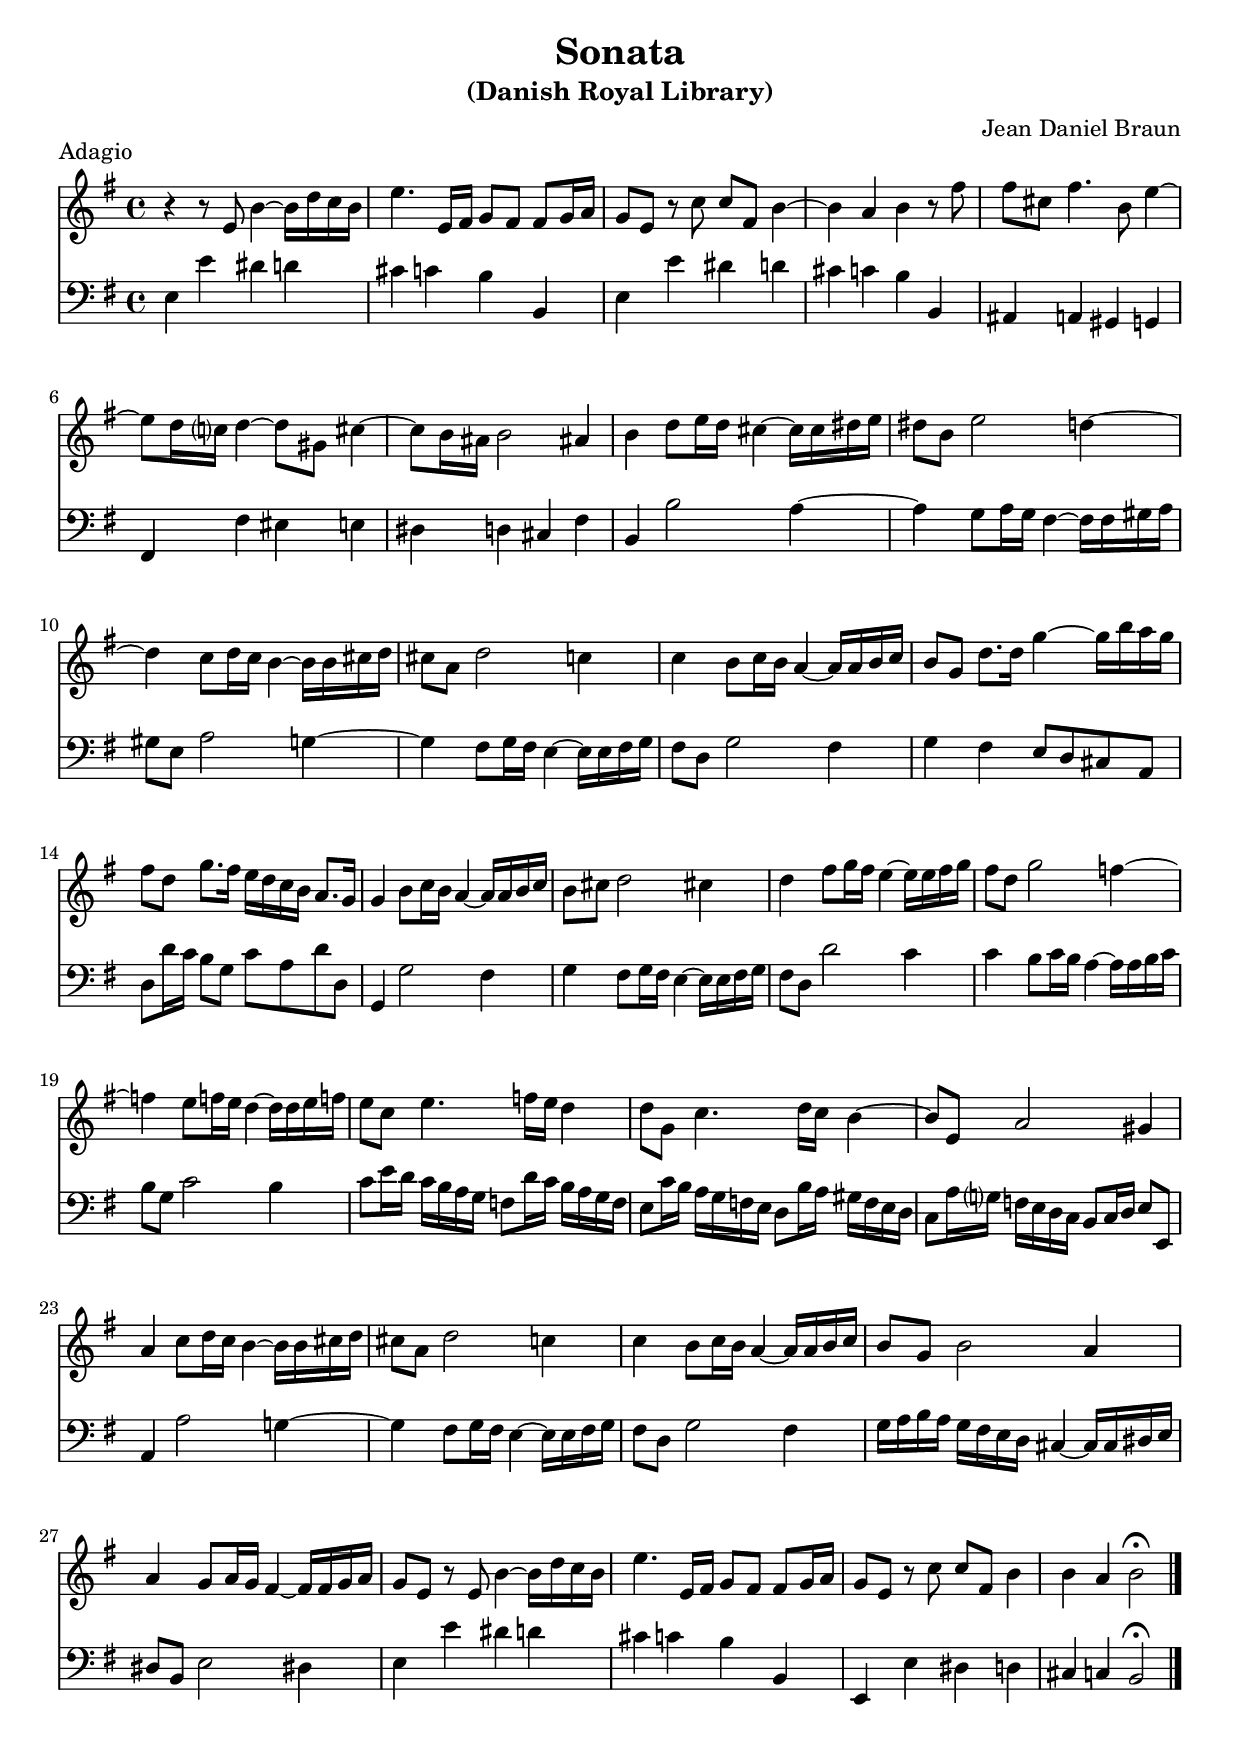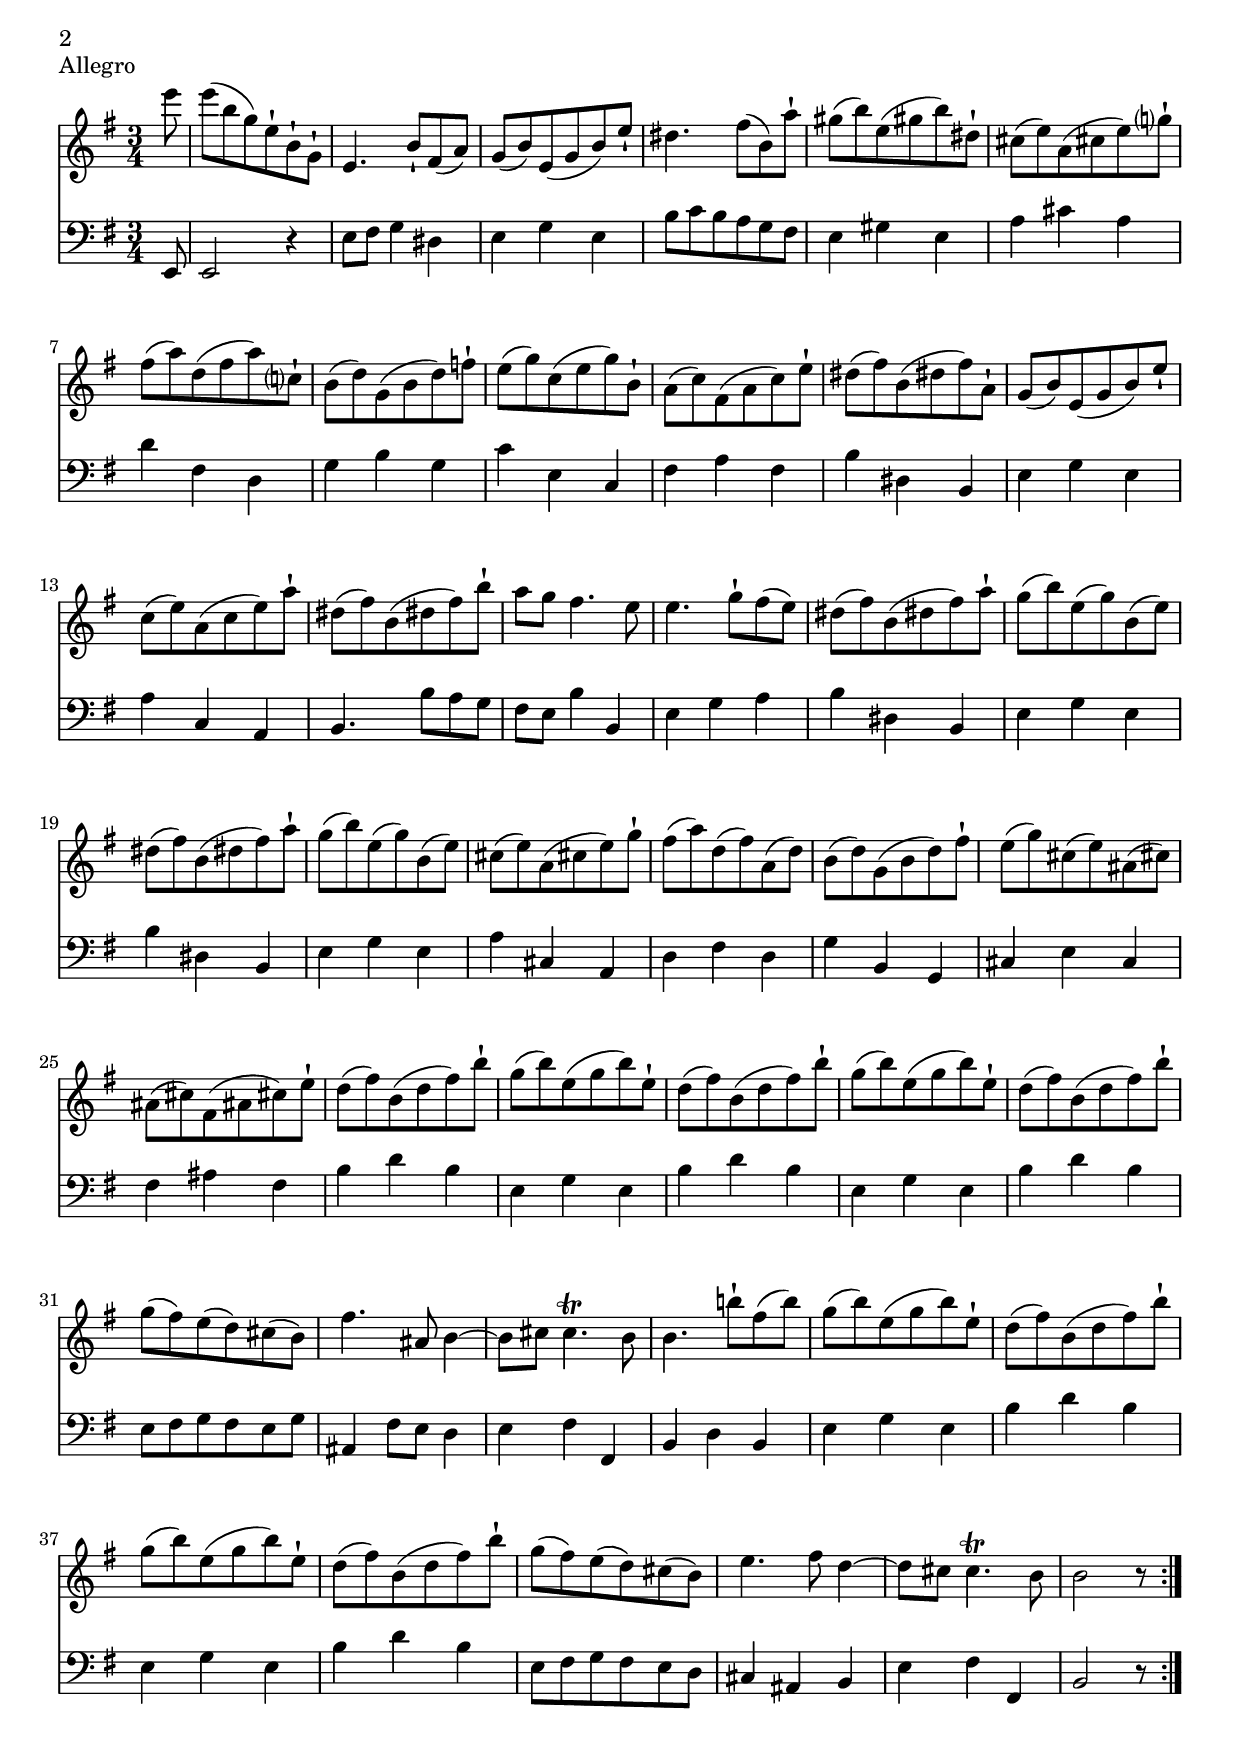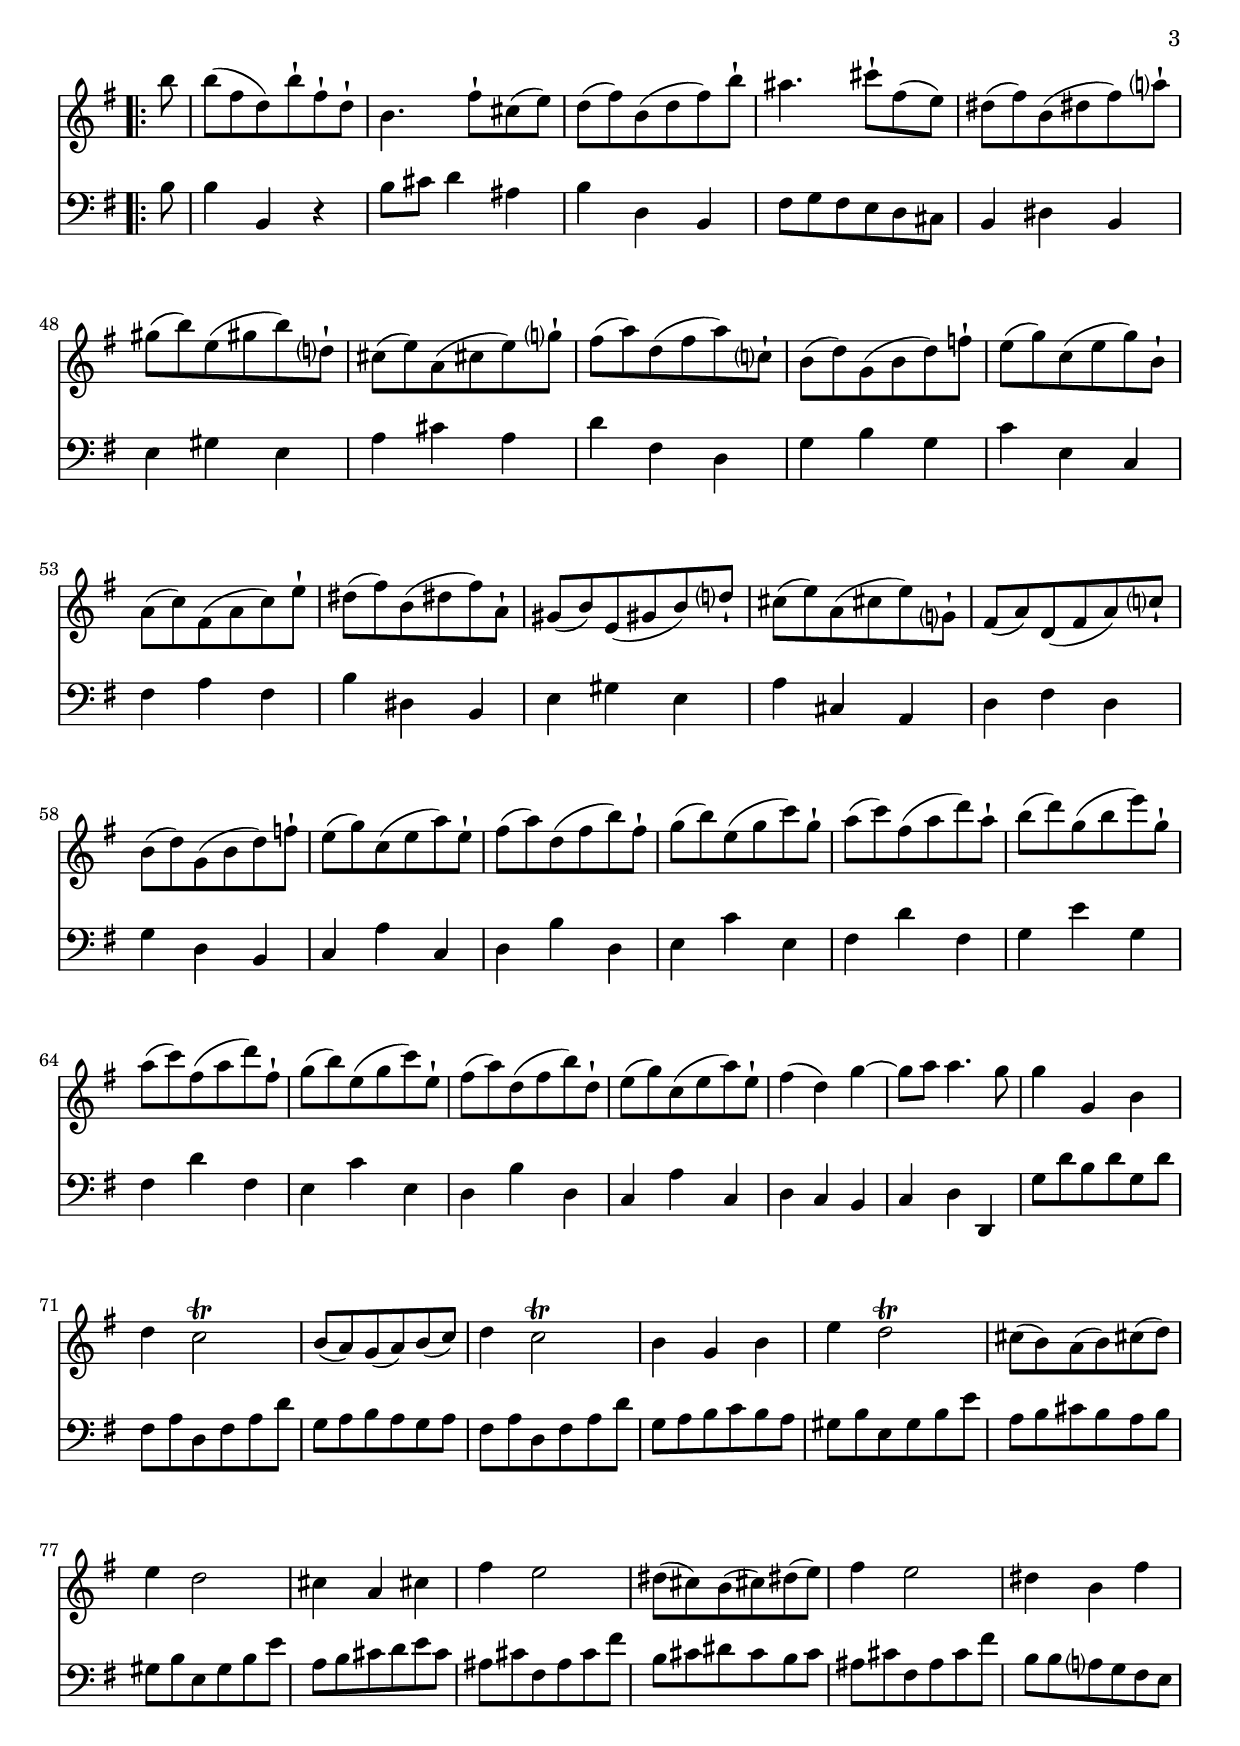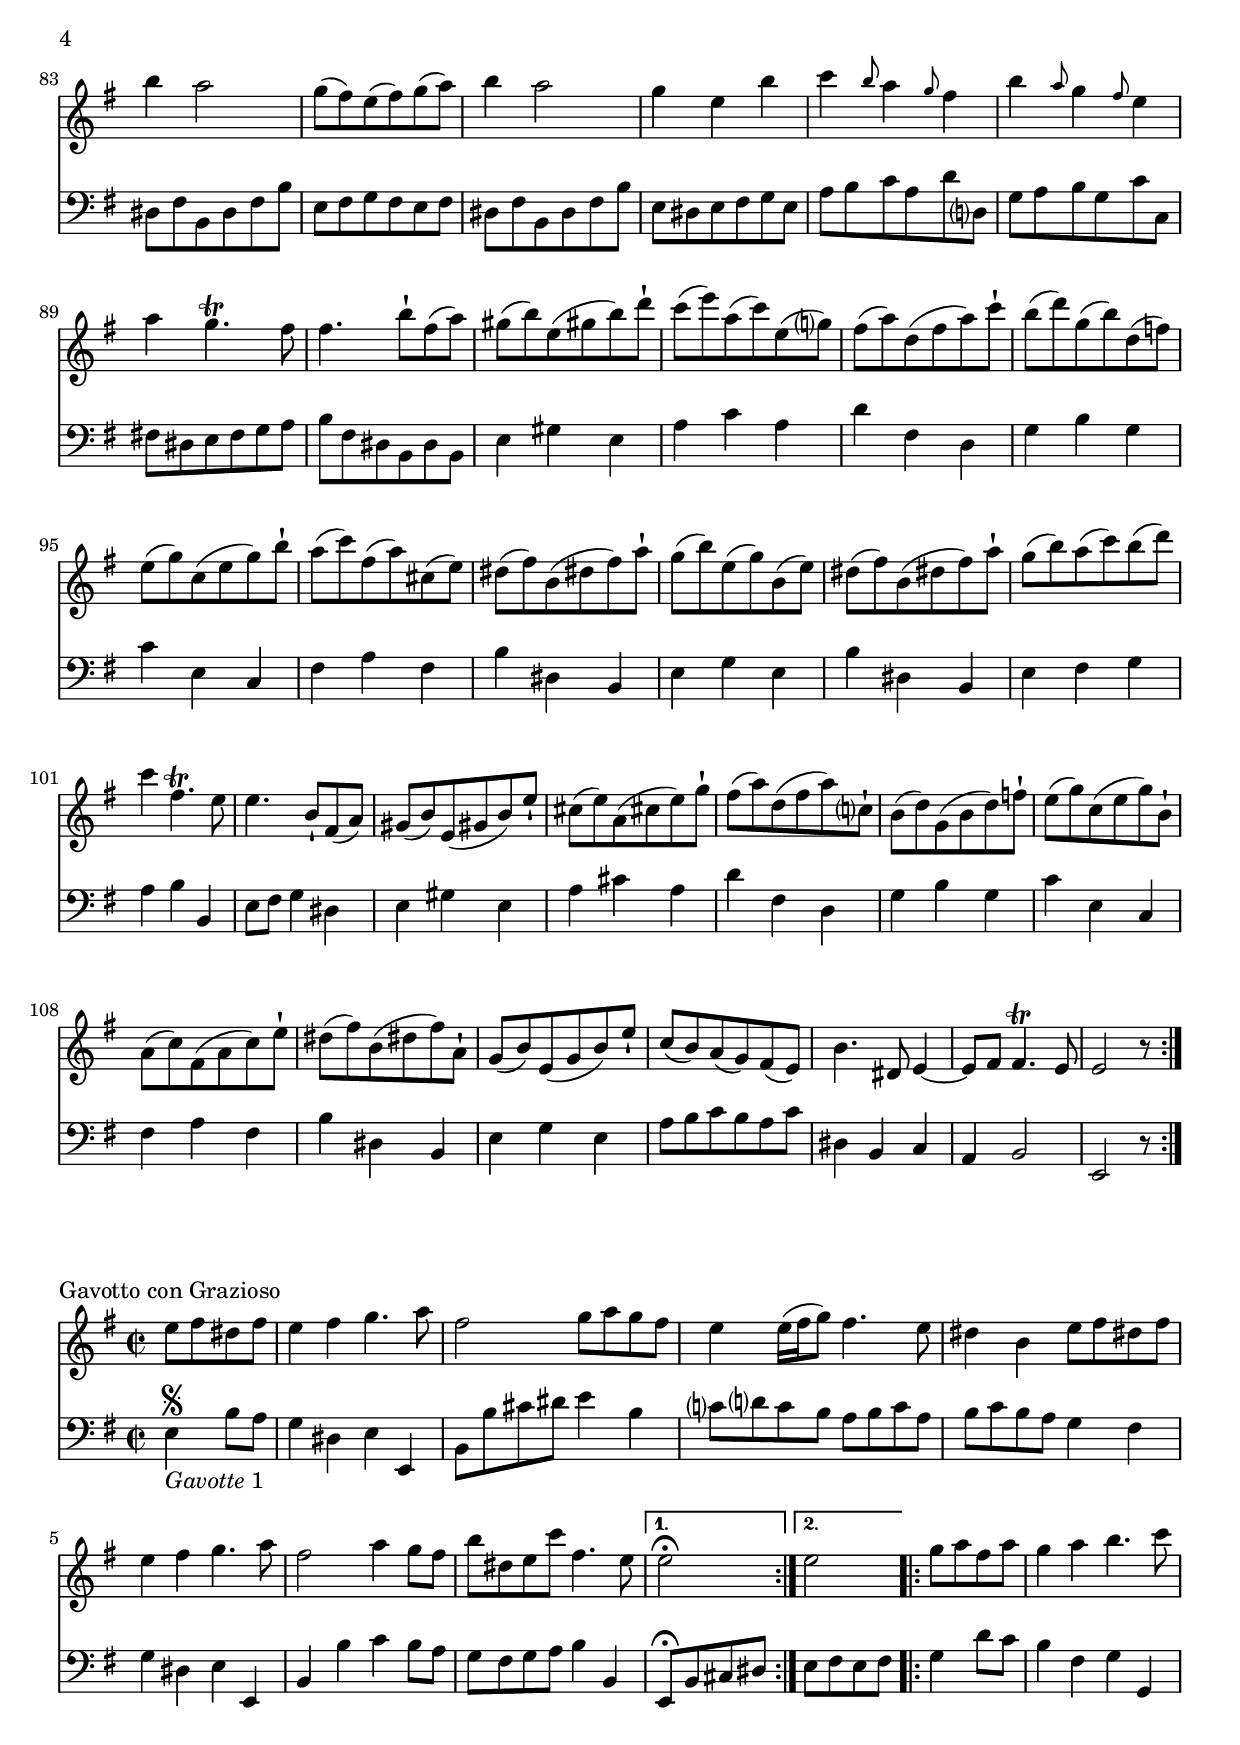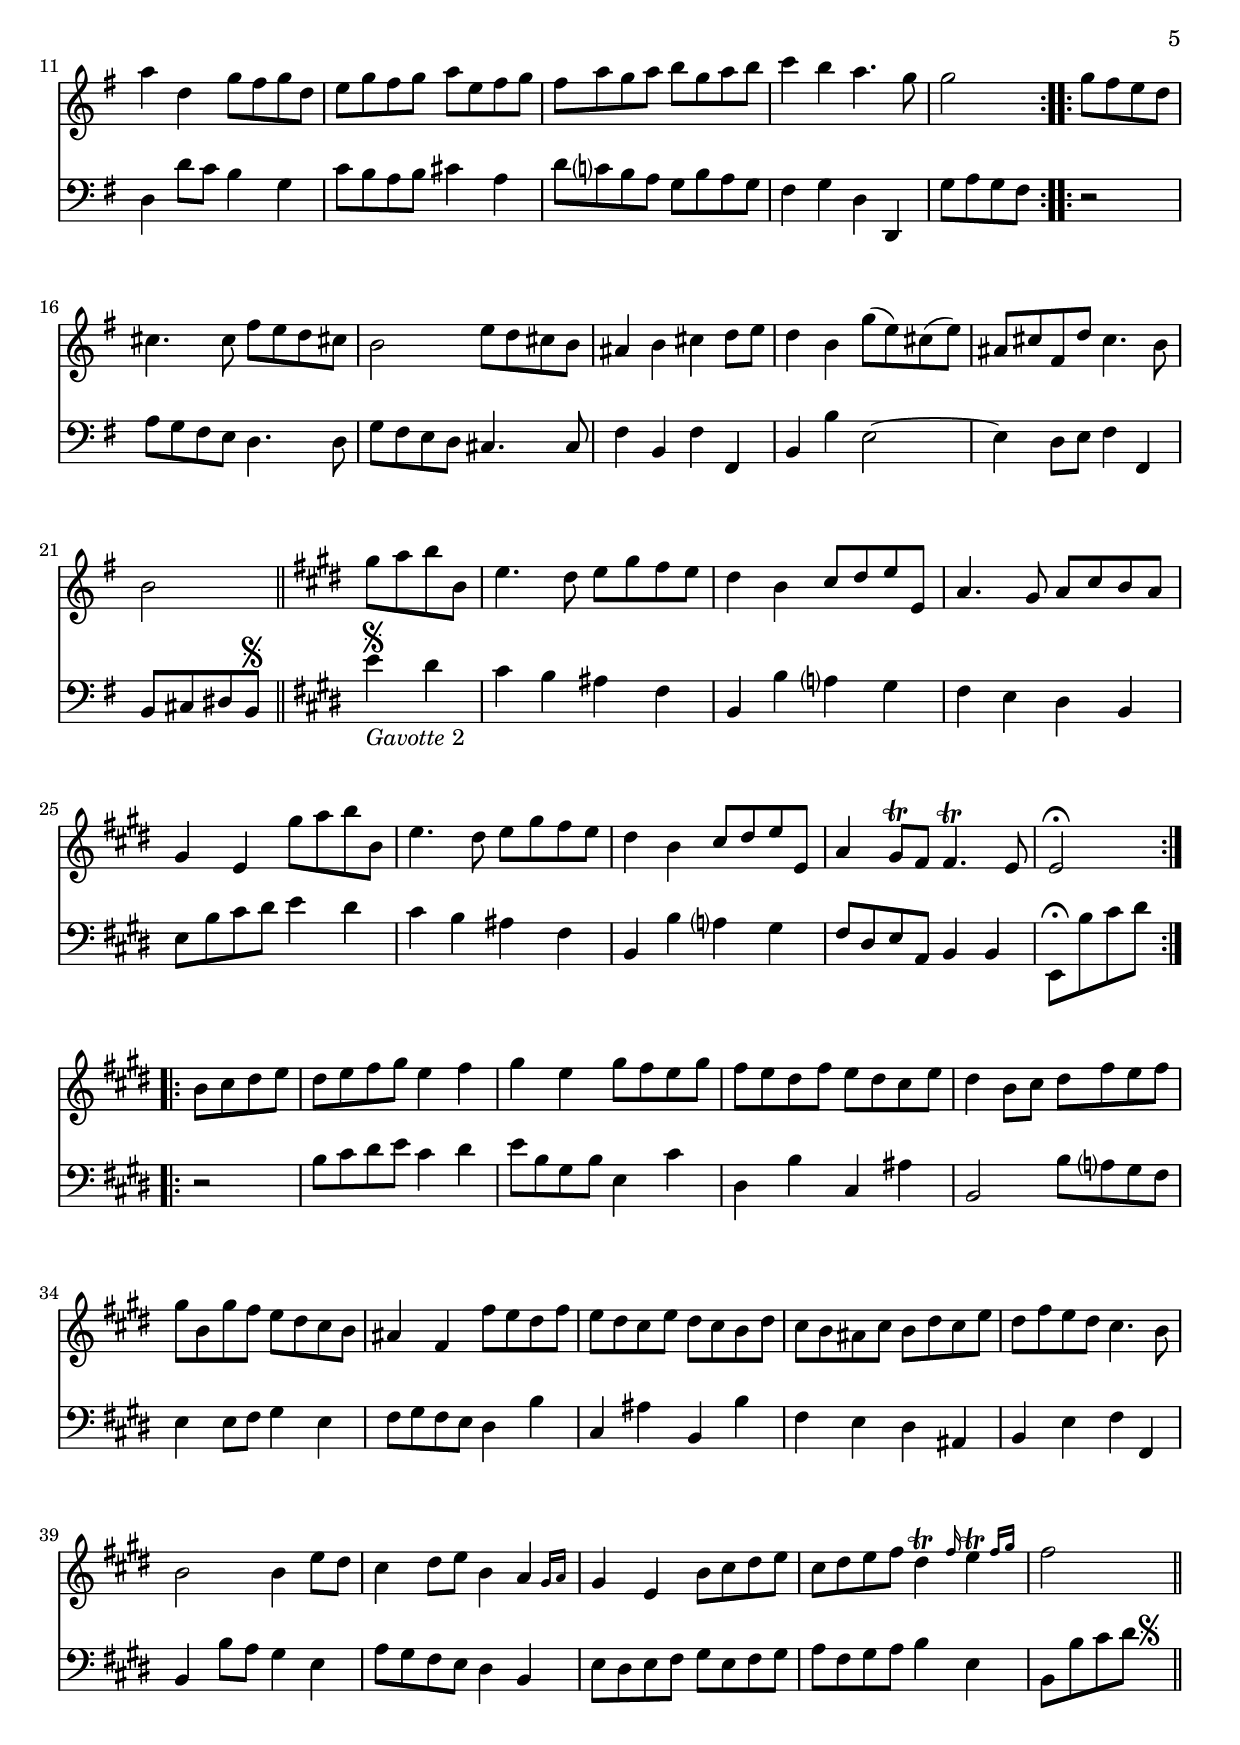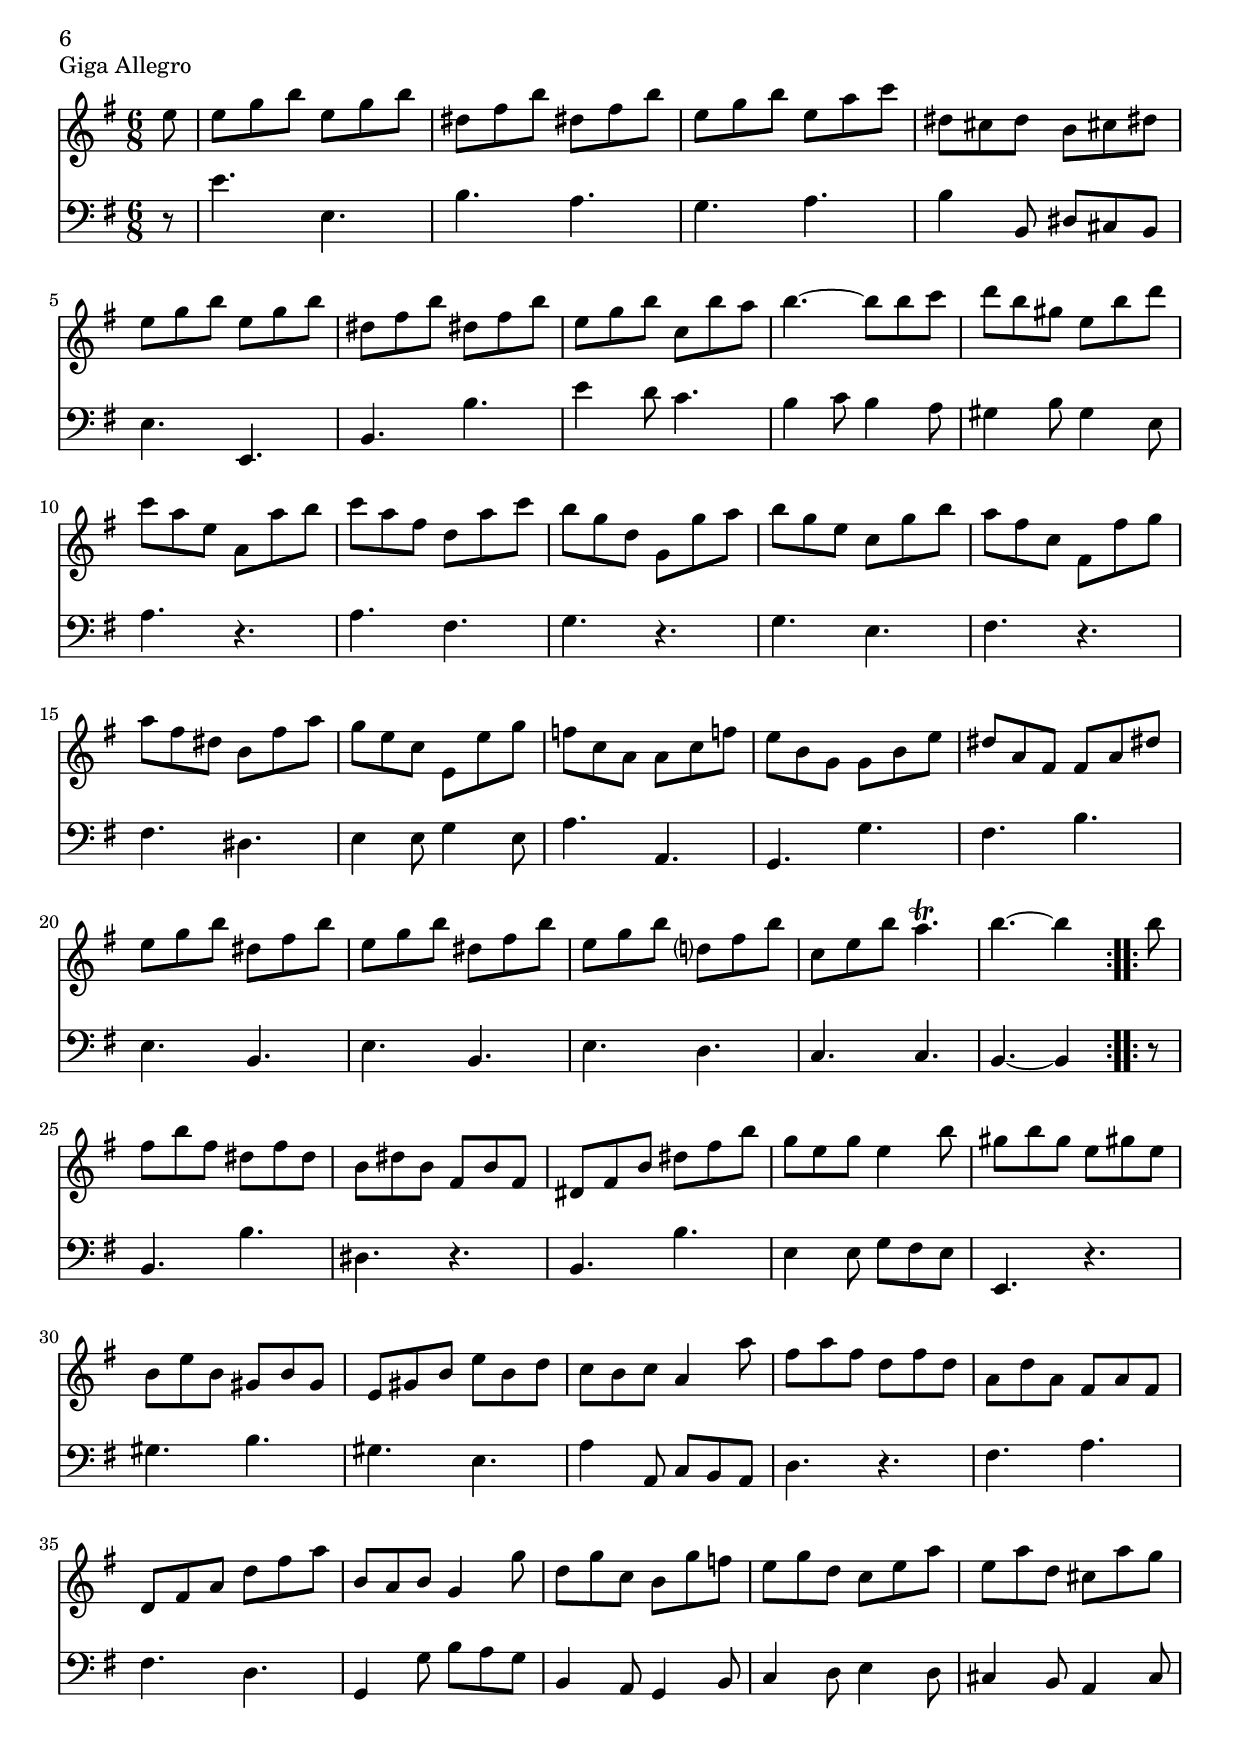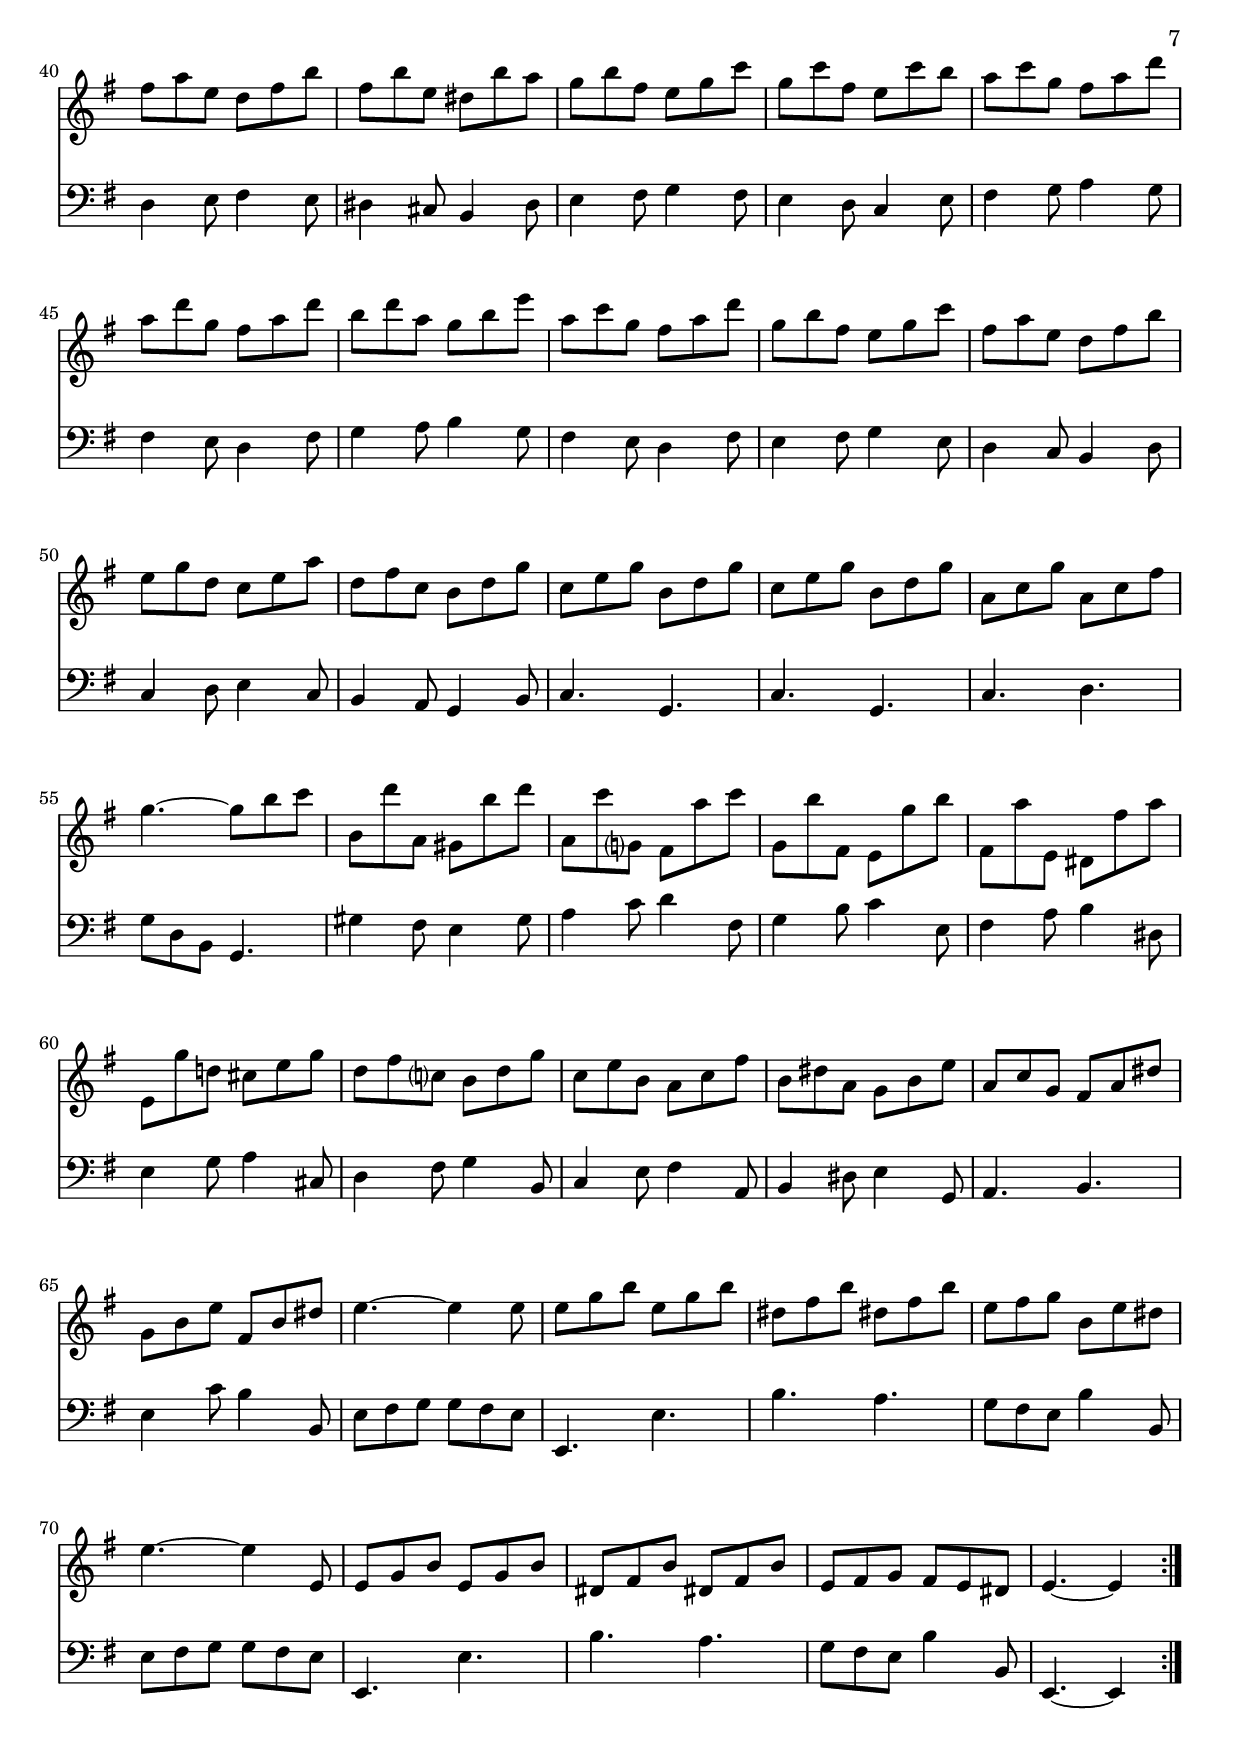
\version "2.8.8"

#(set-global-staff-size 20)

\paper {
	#(set-paper-size "a4")
	ragged-last-bottom = ##f
	print-page-number = ##t
	page-top-space = 0\mm
	after-title-space = 1\mm
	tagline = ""
      }

\header { 
	title = "Sonata"
	subtitle = "(Danish Royal Library)"
	composer = "Jean Daniel Braun"
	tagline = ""
	}

\score {
  <<
    \new Staff
        \relative c' {
	\set Staff.minimumVerticalExtent = ##f
%	\set Staff.verticalExtent = #'(-3.5 . 3.5)
	\clef G
	\key g \major
	\time 4/4 
	#(set-accidental-style 'modern-cautionary)
                   
	r4 r8 e b'4 ~ b16 d c b | e4. e,16 fis g8 fis fis g16 a |   % 3
	g8 e r c' c fis, b4 ~ | b a b r8 fis' |   % 5
	fis cis! fis4. b,8 e4 ~ | e8 d16 c d4 ~ d8 gis,! cis!4 ~ |   % 7
	cis8 b16 ais! b2 ais!4 | b d8 e16 d cis!4 ~ cis16 cis dis! e |   % 9
	dis!8 b e2 d!4 ~ | d c8 d16 c b4 ~ b16 b cis! d |   % 11
	cis!8 a d2 c!4 | c b8 c16 b a4 ~ a16 a b c |   % 13
	b8 g d'8. d16 g4 ~ g16 b a g | fis8 d g8. fis16 e d c b a8. g16 |   % 15
	g4 b8 c16 b a4 ~ a16 a b c | b8 cis! d2 cis!4 |   % 17
	d fis8 g16 fis e4 ~ e16 e fis g | fis8 d g2 f!4 ~ |   % 19
	f e8 f16 e d4 ~ d16 d e f! | e8 c e4. f!16 e d4 |   % 21
	d8 g, c4. d16 c b4 ~ | b8 e, a2 gis!4 |   % 23
	a c8 d16 c b4 ~ b16 b cis! d | cis!8 a d2 c!4 |   % 25
	c b8 c16 b a4 ~ a16 a b c | b8 g b2 a4 |   % 27
	a g8 a16 g fis4 ~ fis16 fis g a | g8 e r e b'4 ~ b16 d c b |   % 29
	e4. e,16 fis g8 fis fis g16 a | g8 e r c' c fis, b4 |   % 31
	b a b2 \fermata \bar "|." }

    \new Staff
        \relative c {
	\set Staff.minimumVerticalExtent = ##f
%	\set Staff.verticalExtent = #'(-3.5 . 3.5)
	\clef bass
	\key g \major
	\time 4/4 
	#(set-accidental-style 'modern-cautionary)
                   
	e4 e' dis! d! | cis! c! b b, |   % 3
	e e' dis! d! | cis! c! b b, |   % 5
	ais! a! gis! g! | fis fis' eis! e! |   % 7
	dis! d! cis! fis | b, b'2 a4 ~ |   % 9
	a g8 a16 g fis4 ~ fis16 fis gis! a | gis8 e a2 g!4 ~ |   % 11
	g fis8 g16 fis e4 ~ e16 e fis g | fis8 d g2 fis4 |   % 13
	g fis e8 d cis! a | d d'16 c b8 g c a d d, |   % 15
	g,4 g'2 fis4 | g fis8 g16 fis e4 ~ e16 e fis g |   % 17
	fis8 d d'2 c4 | c b8 c16 b a4 ~ a16 a b c |   % 19
	b8 g c2 b4 | c8 e16 d c b a g f!8 d'16 c b a g f |   % 21
	e8 c'16 b a g f! e d8 b'16 a gis! f e d | c8 a'16 g f! e d c b8 c16 d e8 e, |   % 23
	a4 a'2 g!4 ~ | g fis8 g16 fis e4 ~ e16 e fis g |   % 25
	fis8 d g2 fis4 | g16 a b a g fis e d cis!4 ~ cis16 cis dis! e |   % 27
	dis!8 b e2 dis!4 | e e' dis! d! |   % 29
	cis! c! b b, | e, e' dis! d! |   % 31
	cis! c! b2 \fermata \bar "|." }
  >>

\header { piece = "Adagio" }
\layout {
	indent = 0.0 \mm
  \context  {
    \Score \override SpacingSpanner #'spacing-increment = #0.6
               }
}}

\score {
  <<
    \new Staff
        \relative c' {
	\clef G
	\key g \major
	\time 3/4 
	#(set-accidental-style 'modern-cautionary)
	               
	\partial 8*1 e''8 | e ( b g ) e-| b-| g-| | % 3
	e4. b'8-| fis ( a ) | g ( b ) e, ( g b ) e-| | % 5
	dis!4. fis8 ( b, ) a'-| | gis! ( b ) e, ( gis! b ) dis,!-| | % 7
	cis! ( e ) a, ( cis! e ) g!-| | fis ( a ) d, ( fis a ) c,!-| | % 9
	b ( d ) g, ( b d ) f!-| | e ( g ) c, ( e g ) b,-| | % 11
	a ( c ) fis, ( a c ) e-| | dis! ( fis ) b, ( dis! fis ) a,-| | % 13
	g ( b ) e, ( g b ) e-| | c ( e ) a, ( c e ) a-| | % 15
	dis,! ( fis ) b, ( dis! fis ) b-| | a g fis4. e8 | % 17
	e4. g8-| fis ( e ) | dis! ( fis ) b, ( dis! fis ) a-| | % 19
	g ( b ) e, ( g ) b, ( e ) | dis! ( fis ) b, ( dis! fis ) a-| | % 21
	g ( b ) e, ( g ) b, ( e ) | cis! ( e ) a, ( cis! e ) g-| | % 23
	fis ( a ) d, ( fis ) a, ( d ) | b ( d ) g, ( b d ) fis-| | % 25
	e ( g ) cis,! ( e ) ais,! ( cis! ) | 
	ais! ( cis! ) fis, ( ais! cis! ) e-| | % 27
	d ( fis ) b, ( d fis ) b-| | g ( b ) e, ( g b ) e,-| | % 29
	d ( fis ) b, ( d fis ) b-| | g ( b ) e, ( g b ) e,-| | % 31
	d ( fis ) b, ( d fis ) b-| | g ( fis ) e ( d ) cis! ( b ) | % 33
	fis'4. ais,!8 b4 ~ | b8 cis! cis4.\trill b8 | % 35
	b4. b'!8-| fis ( b ) | g ( b ) e, ( g b ) e,-| | % 37
	d ( fis ) b, ( d fis ) b-| | g ( b ) e, ( g b ) e,-| | % 39
	d ( fis ) b, ( d fis ) b-| | g ( fis ) e ( d ) cis! ( b ) | % 41
	e4. fis8 d4 ~ | d8 cis! cis4.\trill b8 | % 43
	b2 r8 \bar ":|:" \break b' | b ( fis d ) b'-| fis-| d-| | % 45
	b4. fis'8-| cis! ( e ) | d ( fis ) b, ( d fis ) b-| | % 47
	ais!4. cis!8-| fis, ( e ) | dis! ( fis ) b, ( dis! fis ) a-| | % 49
	gis! ( b ) e, ( gis! b ) d,!-| | cis! ( e ) a, ( cis! e ) g-| | % 51
	fis ( a ) d, ( fis a ) c,!-| | b ( d ) g, ( b d ) f!-| | % 53
	e ( g ) c, ( e g ) b,-| | a ( c ) fis, ( a c ) e-| | % 55
	dis! ( fis ) b, ( dis! fis ) a,-| | gis! ( b ) e, ( gis! b ) d-| | % 57
	cis! ( e ) a, ( cis! e ) g,-| | fis ( a ) d, ( fis a ) c-| | % 59
	b ( d ) g, ( b d ) f!-| | e ( g ) c, ( e a ) e-| | % 61
	fis ( a ) d, ( fis b ) fis-| | g ( b ) e, ( g c ) g-| | % 63
	a ( c ) fis, ( a d ) a-| | b ( d ) g, ( b e ) g,-| | % 65
	a ( c ) fis, ( a d ) fis,-| | g ( b ) e, ( g c ) e,-| | % 67
	fis ( a ) d, ( fis b ) d,-| | e ( g ) c, ( e a ) e-| | % 69
	fis4 ( d ) g ~ | g8 a a4. g8 | % 71
	g4 g, b | d c2\trill | % 73
	b8 ( a ) g ( a ) b ( c ) | d4 c2\trill | % 75
	b4 g b | e d2\trill | % 77
	cis!8 ( b ) a ( b ) cis! ( d ) | e4 d2 | % 79
	cis!4 a cis! | fis e2 | % 81
	dis!8 ( cis! ) b ( cis! ) dis! ( e ) | fis4 e2 | % 83
	dis!4 b fis' | b a2 | % 85
	g8 ( fis ) e ( fis ) g ( a ) | b4 a2 | % 87
	g4 e b' | c \grace { b8 } a4 \grace { g8 } fis4 | % 89
	b \grace { a8 } g4 \grace { fis8 } e4 | a g4.\trill fis8 | % 91
	fis4. b8-| fis ( a ) | gis! ( b ) e, ( gis! b ) d-| | % 93
	c ( e ) a, ( c ) e, ( g ) | fis ( a ) d, ( fis a ) c-| | % 95
	b ( d ) g, ( b ) d, ( f! ) | e ( g ) c, ( e g ) b-| | % 97
	a ( c ) fis, ( a ) cis,! ( e ) | dis! ( fis ) b, ( dis! fis ) a-| | % 99
	g ( b ) e, ( g ) b, ( e ) | dis! ( fis ) b, ( dis! fis ) a-| | % 101
	g ( b ) a ( c ) b ( d ) | c4 fis,4.\trill e8 | % 103
	e4. b8-| fis ( a ) | gis! ( b ) e, ( gis! b ) e-| | % 105
	cis! ( e ) a, ( cis! e ) g-| | fis ( a ) d, ( fis a ) c,-| | % 107
	b ( d ) g, ( b d ) f!-| | e ( g ) c, ( e g ) b,-| | % 109
	a ( c ) fis, ( a c ) e-| | dis! ( fis ) b, ( dis! fis ) a,-| | % 111
	g ( b ) e, ( g b ) e-| | c ( b ) a ( g ) fis ( e ) | % 113
	b'4. dis,!8 e4 ~ | e8 fis fis4.\trill e8 | % 115
	e2 r8 \bar ":|" }

    \new Staff
        \relative c {
	\clef bass
	\key g \major
	\time 3/4 
	#(set-accidental-style 'modern-cautionary)
          
	\partial 8*1 e,8 | e2 r4 | % 3
	e'8 fis g4 dis! | e g e | % 5
	b'8 c b a g fis | e4 gis! e | % 7
	a cis! a | d fis, d | % 9
	g b g | c e, c | % 11
	fis a fis | b dis,! b | % 13
	e g e | a c, a | % 15
	b4. b'8 a g | fis e b'4 b, | % 17
	e g a | b dis,! b | % 19
	e g e | b' dis,! b | % 21
	e g e | a cis,! a | % 23
	d fis d | g b, g | % 25
	cis! e cis | fis ais! fis | % 27
	b d b | e, g e | % 29
	b' d b | e, g e | % 31
	b' d b | e,8 fis g fis e g | % 33
	ais,!4 fis'8 e d4 | e fis fis, | % 35
	b d b | e g e | % 37
	b' d b | e, g e | % 39
	b' d b | e,8 fis g fis e d | % 41
	cis!4 ais! b | e fis fis, | % 43
	b2 r8 b' | b4 b, r | % 45
	b'8 cis! d4 ais! | b d, b | % 47
	fis'8 g fis e d cis! | b4 dis! b | % 49
	e gis! e | a cis! a | % 51
	d fis, d | g b g | % 53
	c e, c | fis a fis | % 55
	b dis,! b | e gis! e | % 57
	a cis,! a | d fis d | % 59
	g d b | c a' c, | % 61
	d b' d, | e c' e, | % 63
	fis d' fis, | g e' g, | % 65
	fis d' fis, | e c' e, | % 67
	d b' d, | c a' c, | % 69
	d c b | c d d, | % 71
	g'8 d' b d g, d' | fis, a d, fis a d | % 73
	g, a b a g a | fis a d, fis a d | % 75
	g, a b c b a | gis! b e, gis b e | % 77
	a, b cis! b a b | gis! b e, gis b e | % 79
	a, b cis! d e cis | ais! cis! fis, ais cis fis | % 81
	b, cis! dis! cis b cis | ais! cis! fis, ais cis fis | % 83
	b, b a g fis e | dis! fis b, dis fis b | % 85
	e, fis g fis e fis | dis! fis b, dis fis b | % 87
	e, dis! e fis g e | a b c a d d, | % 89
	g a b g c c, | fis! dis! e fis g a | % 91
	b fis dis! b dis b | e4 gis! e | % 93
	a c a | d fis, d | % 95
	g b g | c e, c | % 97
	fis a fis | b dis,! b | % 99
	e g e | b' dis,! b | % 101
	e fis g | a b b, | % 103
	e8 fis g4 dis! | e gis! e | % 105
	a cis! a | d fis, d | % 107
	g b g | c e, c | % 109
	fis a fis | b dis,! b | % 111
	e g e | a8 b c b a c | % 113
	dis,!4 b c | a b2 | % 115
	e, r8 }
  >>

\header { piece = "Allegro" breakbefore = ##t }
\layout {
	indent = 0.0 \mm
  \context  {
%    \Score \override SpacingSpanner #'spacing-increment = #0.6
               }
}}

\score {
  <<
    \new Staff
        \relative c' {
	\clef G
	\key g \major
	\time 2/2 
	#(set-accidental-style 'modern-cautionary)
                   
	\repeat volta 2 { \partial 2*1 e'8 fis dis! fis | 
	e4 fis g4. a8 |   % 3
	fis2 g8 a g fis | e4 e16 ( fis g8 ) fis4. e8 |   % 5
	dis!4 b e8 fis dis! fis | e4 fis g4. a8 |   % 7
	fis2 a4 g8 fis | b dis,! e c' fis,4. e8 | }   % 9
	\alternative { { \partial 2*1 e2\fermata | } { e } } 
	\bar "|:" g8 a fis a |   % 11
	g4 a b4. c8 | a4 d, g8 fis g d |   % 13
	e g fis g a e fis g | fis a g a b g a b |   % 15
	c4 b a4. g8 | g2 \bar ":|:" g8 fis e d |   % 17
	cis!4. cis8 fis e d cis! | b2 e8 d cis! b |   % 19
	ais!4 b cis! d8 e | d4 b g'8 ( e ) cis! ( e ) |   % 21
	ais,! cis! fis, d' cis4. b8 | b2 \bar "||" \key e \major
	gis'8 a b b, |   % 23
	e4. dis8 e gis fis e | dis4 b cis8 dis e e, |   % 25
	a4. gis8 a cis b a | gis4 e gis'8 a b b, |   % 27
	e4. dis8 e gis fis e | dis4 b cis8 dis e e, |   % 29
	a4 gis8\trill fis fis4.\trill e8 | 
	e2\fermata \bar ":|:" b'8 cis dis e |   % 31
	dis e fis gis e4 fis | gis e gis8 fis e gis |   % 33
	fis e dis fis e dis cis e | dis4 b8 cis dis fis e fis |   % 35
	gis b, gis' fis e dis cis b | ais!4 fis fis'8 e dis fis |   % 37
	e dis cis e dis cis b dis | cis b ais! cis b dis cis e |   % 39
	dis fis e dis cis4. b8 | b2 b4 e8 dis |   % 41
	cis4 dis8 e b4 \afterGrace a { gis16[ a] } | 
	gis4 e b'8 cis dis e |   % 43
	cis dis e fis dis4\trill \grace { fis16 } 
	\afterGrace e4\trill { fis16[ gis] } | fis2 s2 \bar "||" }

    \new Staff
        \relative c {
	\clef bass
	\key g \major
	\time 2/2 
	#(set-accidental-style 'modern-cautionary)
                   
	\partial 2*1 e4_\markup{\italic Gavotte 1} \segno b'8 a | 
	g4 dis! e e, |   % 3
	b'8 b' cis! dis! e4 b | c8 d c b a b c a |   % 5
	b c b a g4 fis | g dis! e e, |   % 7
	b' b' c b8 a | g fis g a b4 b,    % 9
	\partial 2*1 e,8\fermata b' cis! dis! | e8 fis e fis g4 d'8 c |   % 11
	b4 fis g g, | d' d'8 c b4 g |   % 13
	c8 b a b cis!4 a | d8 c b a g b a g |   % 15
	fis4 g d d, | g'8 a g fis r2 |   % 17
	a8 g fis e d4. d8 | g fis e d cis!4. cis8 |   % 19
	fis4 b, fis' fis, | b b' e,2 ~ |   % 21
	e4 d8 e fis4 fis, | b8 cis! dis! b \segno \key e \major
	e'4_\markup{\italic Gavotte 2} \segno dis |   % 23
	cis b ais! fis | b, b' a gis |   % 25
	fis e dis b | e8 b' cis dis e4 dis |   % 27
	cis b ais! fis | b, b' a gis |   % 29
	fis8 dis e a, b4 b | e,8 \fermata b'' cis dis r2 |   % 31
	b8 cis dis e cis4 dis | e8 b gis b e,4 cis' |   % 33
	dis, b' cis, ais'! | b,2 b'8 a gis fis |   % 35
	e4 e8 fis gis4 e | fis8 gis fis e dis4 b' |   % 37
	cis, ais'! b, b' | fis e dis ais! |   % 39
	b e fis fis, | b b'8 a gis4 e |   % 41
	a8 gis fis e dis4 b | e8 dis e fis gis e fis gis |   % 43
	a fis gis a b4 e, | b8 b' cis dis s2 \segno }
  >>

\header { piece = "Gavotto con Grazioso" }
\layout {
	indent = 0.0 \mm
  \context  {
%    \Score \override SpacingSpanner #'spacing-increment = #0.6
               }
}}

\score {
  <<
    \new Staff
        \relative c' {
	\clef G
	\key g \major
	\time 6/8 
	#(set-accidental-style 'modern-cautionary)
	                   
	\partial 8*1 e'8 | e g b e, g b |   % 3
	dis,! fis b dis,! fis b | e, g b e, a c |   % 5
	dis,! cis! dis b cis! dis! | e g b e, g b |   % 7
	dis,! fis b dis,! fis b | e, g b c, b' a |   % 9
	b4. ~ b8 b c | d b gis! e b' d |   % 11
	c a e a, a' b | c a fis d a' c |   % 13
	b g d g, g' a | b g e c g' b |   % 15
	a fis c fis, fis' g | a fis dis! b fis' a |   % 17
	g e c e, e' g | f! c a a c f! |   % 19
	e b g g b e | dis! a fis fis a dis! |   % 21
	e g b dis,! fis b | e, g b dis,! fis b |   % 23
	e, g b d, fis b | c, e b' a4.\trill |   % 25
	b ~ b4 \bar ":|:" b8 | fis b fis dis! fis dis |   % 27
	b dis! b fis b fis | dis! fis b dis! fis b |   % 29
	g e g e4 b'8 | gis! b gis e gis! e |   % 31
	b e b gis! b gis | e gis! b e b d |   % 33
	c b c a4 a'8 | fis a fis d fis d |   % 35
	a d a fis a fis | d fis a d fis a |   % 37
	b, a b g4 g'8 | d g c, b g' f! |   % 39
	e g d c e a | e a d, cis! a' g |   % 41
	fis a e d fis b | fis b e, dis! b' a |   % 43
	g b fis e g c | g c fis, e c' b |   % 45
	a c g fis a d | a d g, fis a d |   % 47
	b d a g b e | a, c g fis a d |   % 49
	g, b fis e g c | fis, a e d fis b |   % 51
	e, g d c e a | d, fis c b d g |   % 53
	c, e g b, d g | c, e g b, d g |   % 55
	a, c g' a, c fis | g4. ~ g8 b c |   % 57
	b, d' a, gis! b' d | a, c' g, fis a' c |   % 59
	g, b' fis, e g' b | fis, a' e, dis! fis' a |   % 61
	e, g' d! cis! e g | d fis c! b d g |   % 63
	c, e b a c fis | b, dis! a g b e |   % 65
	a, c g fis a dis! | g, b e fis, b dis! |   % 67
	e4. ~ e4 e8 | e g b e, g b |   % 69
	dis,! fis b dis,! fis b | e, fis g b, e dis! |   % 71
	e4. ~ e4 e,8 | e g b e, g b |   % 73
	dis,! fis b dis,! fis b | e, fis g fis e dis! |   % 75
	e4. ~ e4 \bar ":|" }

    \new Staff
        \relative c {
	\clef bass
	\key g \major
	\time 6/8 
	#(set-accidental-style 'modern-cautionary)
	                   
	\partial 8*1 r8 | e'4. e, |   % 3
	b' a | g a |   % 5
	b4 b,8 dis! cis! b | e4. e, |   % 7
	b' b' | e4 d8 c4. |   % 9
	b4 c8 b4 a8 | gis!4 b8 gis4 e8 |   % 11
	a4. r | a fis |   % 13
	g r | g e |   % 15
	fis r | fis dis! |   % 17
	e4 e8 g4 e8 | a4. a, |   % 19
	g g' | fis b |   % 21
	e, b | e b |   % 23
	e d | c c |   % 25
	b ~ b4 r8 | b4. b' |   % 27
	dis,! r | b b' |   % 29
	e,4 e8 g fis e | e,4. r |   % 31
	gis'! b | gis! e |   % 33
	a4 a,8 c b a | d4. r |   % 35
	fis a | fis d |   % 37
	g,4 g'8 b a g | b,4 a8 g4 b8 |   % 39
	c4 d8 e4 d8 | cis!4 b8 a4 cis8 |   % 41
	d4 e8 fis4 e8 | dis!4 cis!8 b4 dis8 |   % 43
	e4 fis8 g4 fis8 | e4 d8 c4 e8 |   % 45
	fis4 g8 a4 g8 | fis4 e8 d4 fis8 |   % 47
	g4 a8 b4 g8 | fis4 e8 d4 fis8 |   % 49
	e4 fis8 g4 e8 | d4 c8 b4 d8 |   % 51
	c4 d8 e4 c8 | b4 a8 g4 b8 |   % 53
	c4. g | c g |   % 55
	c d | g8 d b g4. |   % 57
	gis'!4 fis8 e4 gis8 | a4 c8 d4 fis,8 |   % 59
	g4 b8 c4 e,8 | fis4 a8 b4 dis,!8 |   % 61
	e4 g8 a4 cis,!8 | d4 fis8 g4 b,8 |   % 63
	c4 e8 fis4 a,8 | b4 dis!8 e4 g,8 |   % 65
	a4. b | e4 c'8 b4 b,8 |   % 67
	e fis g g fis e | e,4. e' |   % 69
	b' a | g8 fis e b'4 b,8 |   % 71
	e fis g g fis e | e,4. e' |   % 73
	b' a | g8 fis e b'4 b,8 |   % 75
	e,4. ~ e4 }
  >>

\header { piece = "Giga Allegro" breakbefore = ##t }
\layout {
	indent = 0.0 \mm
  \context  {
    \Score \override SpacingSpanner #'spacing-increment = #1.6
               }
}}
